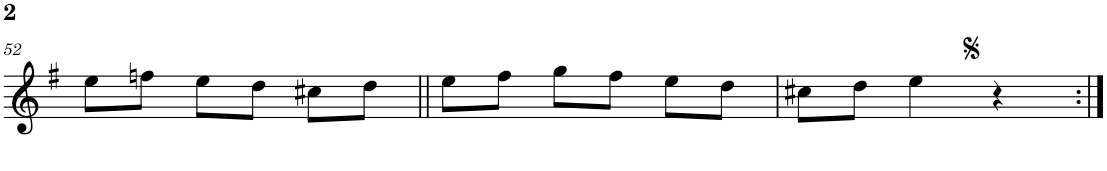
**kern
*part1
*staff1
*I"Piano
*I'Pno
!!LO:PB:g=z
*clefG2
*k[f#]
*G:
*M3/4
=52
8ee\L
8ffn\J
8ee\L
8dd\J
8cc#X\L
8dd\J
=53||
8ee\L
8ff#\J
8gg\L
8ff#\J
8ee\L
8dd\J
=54
8cc#X\L
8dd\J
4ee\
4r
=:|!
*-
